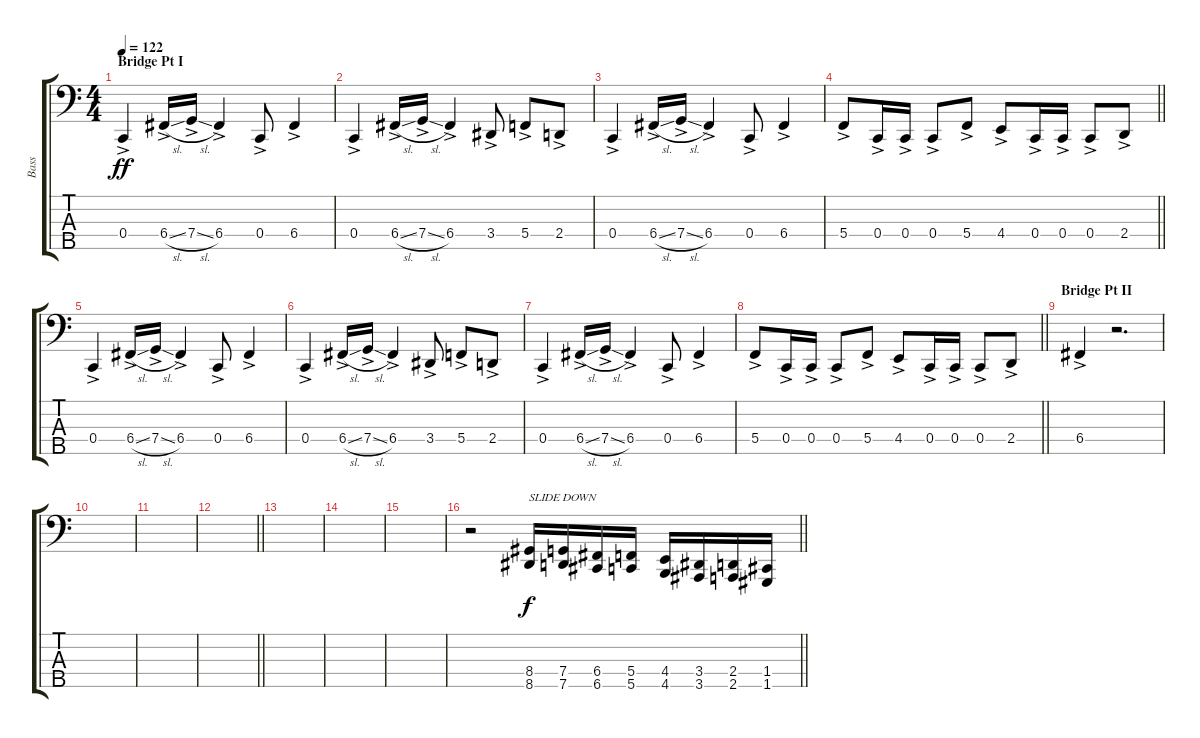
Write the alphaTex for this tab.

\track ("Bass" "Bass") {instrument electricbassfinger}
\staff {score tabs}
\tuning (Eb2 Bb1 F1 C1 G0) {hide}
\ts (4 4)
\section ("" "Bridge Pt I")
\tempo 122
\clef f4
\ks c
0.4{ac}.4{dy ff} 6.4{sl ac}.16 7.4{sl ac}.16 6.4{ac}.4 0.4{ac}.8 6.4{ac}.4 |
0.4{ac}.4 6.4{sl ac}.16 7.4{sl ac}.16 6.4{ac}.4 3.4{ac}.8 5.4{ac}.8 2.4{ac}.8 |
0.4{ac}.4 6.4{sl ac}.16 7.4{sl ac}.16 6.4{ac}.4 0.4{ac}.8 6.4{ac}.4 |
\barLineRight lightlight
5.4{ac}.8 0.4{ac}.16 0.4{ac}.16 0.4{ac}.8 5.4{ac}.8 4.4{ac}.8 0.4{ac}.16 0.4{ac}.16 0.4{ac}.8 2.4{ac}.8 |
\section ("" "")
0.4{ac}.4 6.4{sl ac}.16 7.4{sl ac}.16 6.4{ac}.4 0.4{ac}.8 6.4{ac}.4 |
0.4{ac}.4 6.4{sl ac}.16 7.4{sl ac}.16 6.4{ac}.4 3.4{ac}.8 5.4{ac}.8 2.4{ac}.8 |
0.4{ac}.4 6.4{sl ac}.16 7.4{sl ac}.16 6.4{ac}.4 0.4{ac}.8 6.4{ac}.4 |
\barLineRight lightlight
5.4{ac}.8 0.4{ac}.16 0.4{ac}.16 0.4{ac}.8 5.4{ac}.8 4.4{ac}.8 0.4{ac}.16 0.4{ac}.16 0.4{ac}.8 2.4{ac}.8 |
\section ("" "Bridge Pt II")
6.4{ac}.4 r.2{d} |
|
|
\barLineRight lightlight
|
\section ("" "")
|
|
|
\barLineRight lightlight
r.2 (8.4 8.5).16{txt "SLIDE DOWN" dy f} (7.4 7.5).16 (6.4 6.5).16 (5.4 5.5).16 (4.4 4.5).16 (3.4 3.5).16 (2.4 2.5).16 (1.4 1.5).16
